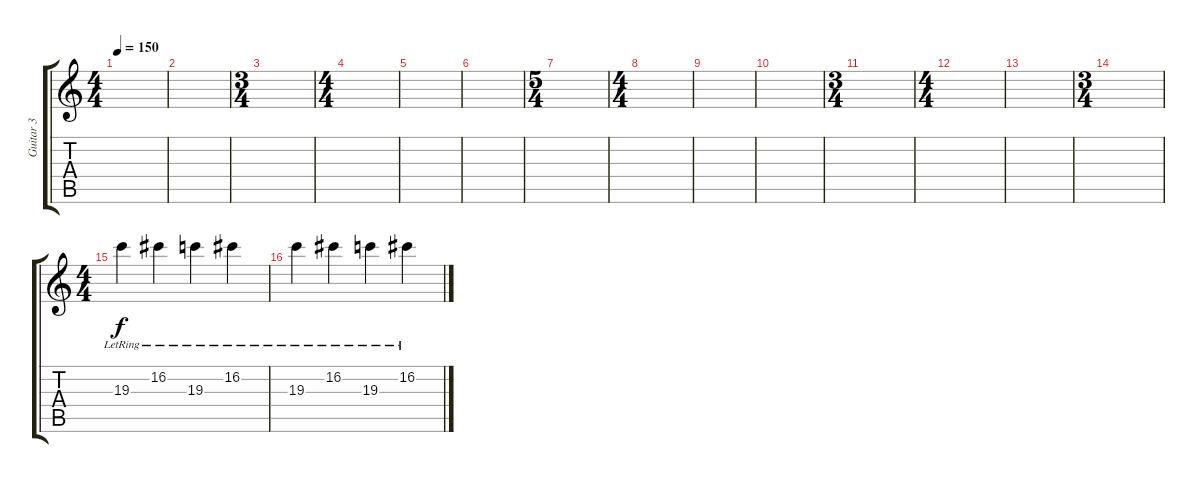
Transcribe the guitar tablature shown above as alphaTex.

\track ("Guitar 3" "Guitar 3") {instrument distortionguitar}
\staff {score tabs}
\tuning (D4 A3 F3 C3 G2 C2) {hide}
\ts (4 4)
\tempo 150
\clef g2
\ks c
|
|
\ts (3 4)
|
\ts (4 4)
|
|
|
\ts (5 4)
|
\ts (4 4)
|
|
|
\ts (3 4)
|
\ts (4 4)
|
|
\ts (3 4)
|
\ts (4 4)
19.3{lr}.4{volume 4} 16.2{lr}.4 19.3{lr}.4 16.2{lr}.4 |
19.3{lr}.4 16.2{lr}.4 19.3{lr}.4 16.2{lr}.4
